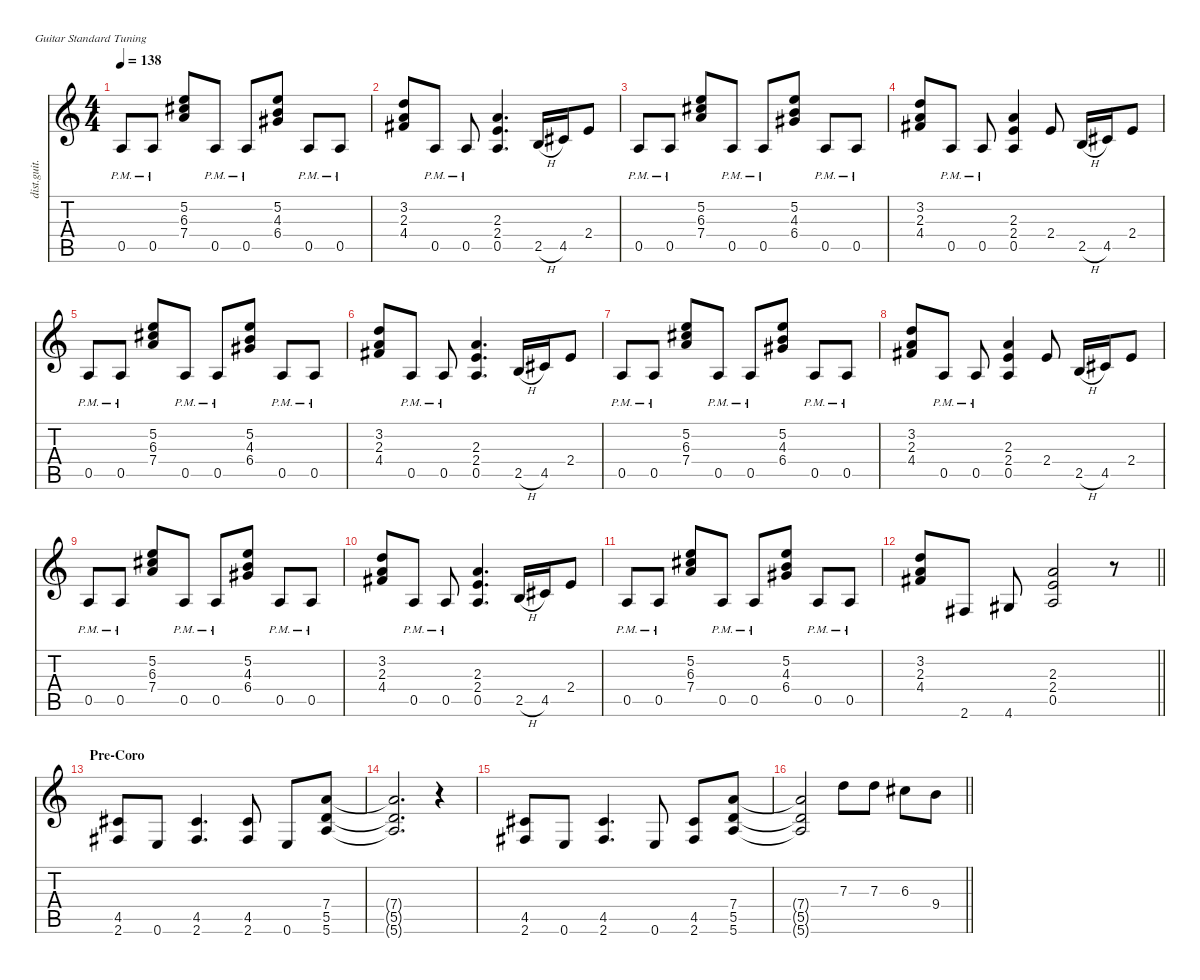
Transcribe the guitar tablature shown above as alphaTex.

\defaultSystemsLayout 4
\hideDynamics
\bracketExtendMode nobrackets
\otherSystemsTrackNameOrientation horizontal
\track ("Randy Rhoads" "dist.guit.") {instrument distortionguitar}
\staff {score tabs}
\tuning (E4 B3 G3 D3 A2 E2)
\ts (4 4)
\tempo 138
\clef g2
\ks c
0.5{pm}.8{dy f beam Up} 0.5{pm}.8{beam Up} (5.2 6.3{acc #} 7.4).8{beam Up} 0.5{pm}.8{beam Up} 0.5{pm}.8{beam Up} (5.2 4.3 6.4{acc #}).8{beam Up} 0.5{pm}.8{beam Up} 0.5{pm}.8{beam Up} |
(3.2 2.3 4.4{acc #}).8{beam Up} 0.5{pm}.8{beam Up} 0.5{pm}.8{beam Up} (2.3 2.4 0.5).4{d beam Up} 2.5{h}.16{beam Up} 4.5{acc #}.16{beam Up} 2.4.8{beam Up} |
0.5{pm}.8{beam Up} 0.5{pm}.8{beam Up} (5.2 6.3{acc #} 7.4).8{beam Up} 0.5{pm}.8{beam Up} 0.5{pm}.8{beam Up} (5.2 4.3 6.4{acc #}).8{beam Up} 0.5{pm}.8{beam Up} 0.5{pm}.8{beam Up} |
(3.2 2.3 4.4{acc #}).8{beam Up} 0.5{pm}.8{beam Up} 0.5{pm}.8{beam Up} (2.3 2.4 0.5).4{beam Up} 2.4.8{beam Up} 2.5{h}.16{beam Up} 4.5{acc #}.16{beam Up} 2.4.8{beam Up} |
0.5{pm}.8{beam Up} 0.5{pm}.8{beam Up} (5.2 6.3{acc #} 7.4).8{beam Up} 0.5{pm}.8{beam Up} 0.5{pm}.8{beam Up} (5.2 4.3 6.4{acc #}).8{beam Up} 0.5{pm}.8{beam Up} 0.5{pm}.8{beam Up} |
(3.2 2.3 4.4{acc #}).8{beam Up} 0.5{pm}.8{beam Up} 0.5{pm}.8{beam Up} (2.3 2.4 0.5).4{d beam Up} 2.5{h}.16{beam Up} 4.5{acc #}.16{beam Up} 2.4.8{beam Up} |
0.5{pm}.8{beam Up} 0.5{pm}.8{beam Up} (5.2 6.3{acc #} 7.4).8{beam Up} 0.5{pm}.8{beam Up} 0.5{pm}.8{beam Up} (5.2 4.3 6.4{acc #}).8{beam Up} 0.5{pm}.8{beam Up} 0.5{pm}.8{beam Up} |
(3.2 2.3 4.4{acc #}).8{beam Up} 0.5{pm}.8{beam Up} 0.5{pm}.8{beam Up} (2.3 2.4 0.5).4{beam Up} 2.4.8{beam Up} 2.5{h}.16{beam Up} 4.5{acc #}.16{beam Up} 2.4.8{beam Up} |
0.5{pm}.8{beam Up} 0.5{pm}.8{beam Up} (5.2 6.3{acc #} 7.4).8{beam Up} 0.5{pm}.8{beam Up} 0.5{pm}.8{beam Up} (5.2 4.3 6.4{acc #}).8{beam Up} 0.5{pm}.8{beam Up} 0.5{pm}.8{beam Up} |
(3.2 2.3 4.4{acc #}).8{beam Up} 0.5{pm}.8{beam Up} 0.5{pm}.8{beam Up} (2.3 2.4 0.5).4{d beam Up} 2.5{h}.16{beam Up} 4.5{acc #}.16{beam Up} 2.4.8{beam Up} |
0.5{pm}.8{beam Up} 0.5{pm}.8{beam Up} (5.2 6.3{acc #} 7.4).8{beam Up} 0.5{pm}.8{beam Up} 0.5{pm}.8{beam Up} (5.2 4.3 6.4{acc #}).8{beam Up} 0.5{pm}.8{beam Up} 0.5{pm}.8{beam Up} |
\barLineRight lightlight
(3.2 2.3 4.4{acc #}).8{beam Up} 2.6{acc #}.8{beam Up} 4.6{acc #}.8{beam Up} (2.3 2.4 0.5).2{beam Up} r.8{beam Up} |
\section ("" "Pre-Coro")
(4.5{acc #} 2.6{acc #}).8{beam Up} 0.6.8{beam Up} (4.5{acc #} 2.6{acc #}).4{d beam Up} (4.5{acc #} 2.6{acc #}).8{beam Up} 0.6.8{beam Up} (7.4 5.5 5.6).8{beam Up} |
(7.4{t} 5.5{t} 5.6{t}).2{d beam Up} r.4{beam Up} |
(4.5{acc #} 2.6{acc #}).8{beam Up} 0.6.8{beam Up} (4.5{acc #} 2.6{acc #}).4{d beam Up} 0.6.8{beam Up} (4.5{acc #} 2.6{acc #}).8{beam Up} (7.4 5.5 5.6).8{beam Up} |
\barLineRight lightlight
(7.4{t} 5.5{t} 5.6{t}).2{beam Up} 7.3.8{beam Down} 7.3.8{beam Down} 6.3{acc #}.8{beam Down} 9.4.8{beam Down}
